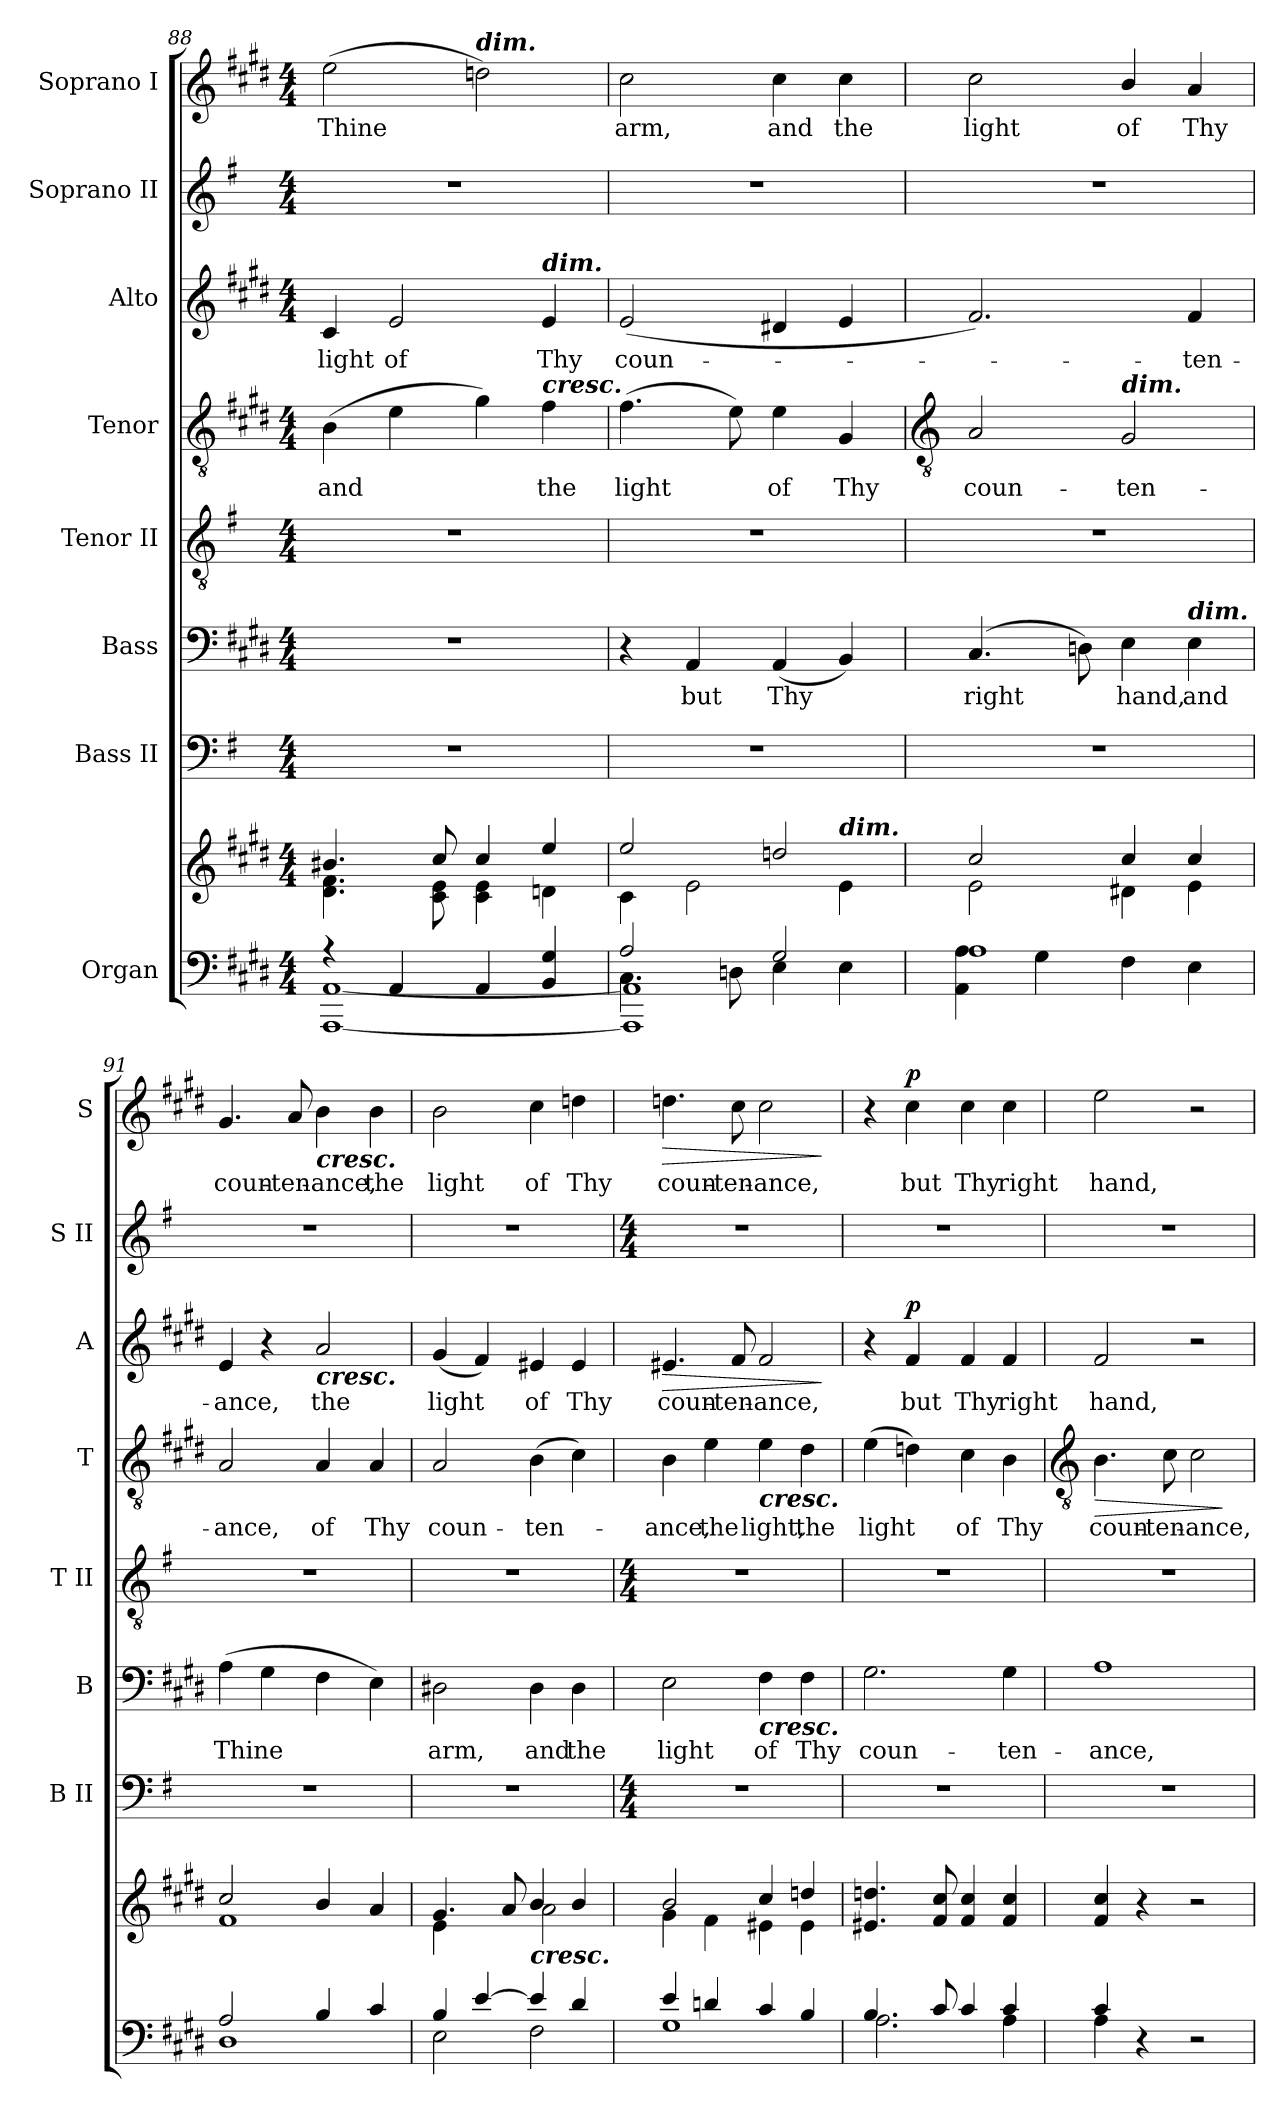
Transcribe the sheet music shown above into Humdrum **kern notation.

**kern	**kern	**kern	**kern	**text	**kern	**kern	**text	**dynam	**kern	**text	**dynam	**kern	**kern	**text	**dynam
*part8	*part8	*part7	*part6	*part6	*part5	*part4	*part4	*part4	*part3	*part3	*part3	*part2	*part1	*part1	*part1
*staff9	*staff8	*staff7	*staff6	*staff6	*staff5	*staff4	*staff4	*staff4	*staff3	*staff3	*staff3	*staff2	*staff1	*staff1	*staff1
*I"Organ	*	*I"Bass II	*I"Bass	*	*I"Tenor II	*I"Tenor	*	*	*I"Alto	*	*	*I"Soprano II	*I"Soprano I	*	*
*	*	*I'B II	*I'B	*	*I'T II	*I'T	*	*	*I'A	*	*	*I'S II	*I'S	*	*
!!LO:LB:g=z
*clefF4	*clefG2	*clefF4	*clefF4	*	*clefGv2	*clefGv2	*	*	*clefG2	*	*	*clefG2	*clefG2	*	*
*k[f#c#g#d#]	*k[f#c#g#d#]	*k[f#]	*k[f#c#g#d#]	*	*k[f#]	*k[f#c#g#d#]	*	*	*k[f#c#g#d#]	*	*	*k[f#]	*k[f#c#g#d#]	*	*
*E:	*E:	*G:	*E:	*	*G:	*E:	*	*	*E:	*	*	*G:	*E:	*	*
*M4/4	*M4/4	*M4/4	*M4/4	*	*M4/4	*M4/4	*	*	*M4/4	*	*	*M4/4	*M4/4	*	*
=88	=88	=88	=88	=88	=88	=88	=88	=88	=88	=88	=88	=88	=88	=88	=88
*^	*^	*	*	*	*	*	*	*	*	*	*	*	*	*	*
!	!	!	!	!	!	!	!	!	!LO:LY:b	!	!	!LO:LY:b	!	!	!	!LO:LY:b	!
4r	[1AAA\ [1AA\	4.b#X/	4.d#\ 4.f#\	1r	1r	.	1r	(>4B	and	.	4c#	light	.	1r	(>2ee	Thine	.
!	!	!	!	!	!	!	!	!	!	!	!	!LO:LY:b	!	!	!	!	!
4AA/	.	.	.	.	.	.	.	4e	.	.	2e	of	.	.	.	.	.
.	.	8cc#/	8c#\ 8e\	.	.	.	.	.	.	.	.	.	.	.	.	.	.
!	!	!	!	!	!	!	!	!	!	!	!	!	!	!	!LO:TX:a:Bi:t=dim.	!	!
4AA/	.	4cc#/	4c#\ 4e\	.	.	.	.	4g#)	.	.	.	.	.	.	2ddn)	.	.
!	!	!	!	!	!	!	!	!	!	!	!LO:TX:a:Bi:t=dim.	!	!	!	!	!	!
!	!	!	!	!	!	!	!	!LO:TX:a:Bi:t=cresc.	!	!	!	!	!	!	!	!	!
!	!	!	!	!	!	!	!	!	!LO:LY:b	!	!	!LO:LY:b	!	!	!	!	!
4BB/ 4G#/	.	4ee/	4dn\	.	.	.	.	4f#	the	.	4e	Thy	.	.	.	.	.
!!LO:LB:g=z
=89	=89	=89	=89	=89	=89	=89	=89	=89	=89	=89	=89	=89	=89	=89	=89	=89	=89
*	*^	*	*	*	*	*	*	*	*	*	*	*	*	*	*	*	*
!	!	!	!	!	!	!	!	!	!	!LO:LY:b	!	!	!LO:LY:b	!	!	!	!LO:LY:b	!
2A/	4.C#\	1AAA\] 1AA\]	2ee/	4c#\	1r	4r	.	1r	(>4.f#	light	.	(<2e	coun-	.	1r	2cc#	arm,	.
!	!	!	!	!	!	!	!LO:LY:b	!	!	!	!	!	!	!	!	!	!	!
.	.	.	.	2e\	.	4AA	but	.	.	.	.	.	.	.	.	.	.	.
.	8Dn\	.	.	.	.	.	.	.	8e)	.	.	.	.	.	.	.	.	.
!	!	!	!	!	!	!	!LO:LY:b	!	!	!LO:LY:b	!	!	!	!	!	!	!LO:LY:b	!
2G#/	4E\	.	2ddn/	.	.	(<4AA	Thy	.	4e	of	.	4d#X	.	.	.	4cc#	and	.
!	!	!	!	!LO:TX:a:Bi:t=dim.	!	!	!	!	!	!	!	!	!	!	!	!	!	!
!	!	!	!	!	!	!	!	!	!	!LO:LY:b	!	!	!	!	!	!	!LO:LY:b	!
.	4E\	.	.	4e\	.	4BB)	.	.	4G#	Thy	.	4e	.	.	.	4cc#	the	.
!!LO:LB:g=z
=90	=90	=90	=90	=90	=90	=90	=90	=90	=90	=90	=90	=90	=90	=90	=90	=90	=90	=90
*	*	*	*	*	*	*	*	*	*clefGv2	*	*	*	*	*	*	*	*	*
!	!	!	!	!	!	!	!LO:LY:b	!	!	!LO:LY:b	!	!	!	!	!	!	!LO:LY:b	!
1A/	1ryy	4AA\ 4A\	2cc#/	2e\	1r	(<4.C#	right	1r	2A	coun-	.	2.f#)	.	.	1r	2cc#	light	.
.	.	4G#\	.	.	.	.	.	.	.	.	.	.	.	.	.	.	.	.
.	.	.	.	.	.	8Dn)	.	.	.	.	.	.	.	.	.	.	.	.
!	!	!	!	!	!	!	!	!	!LO:TX:a:Bi:t=dim.	!	!	!	!	!	!	!	!	!
!	!	!	!	!	!	!	!LO:LY:b	!	!	!LO:LY:b	!	!	!	!	!	!	!LO:LY:b	!
.	.	4F#\	4cc#/	4d#X\	.	4E	hand,	.	2G#	-ten-	.	.	.	.	.	4b/	of	.
!	!	!	!	!	!	!LO:TX:a:Bi:t=dim.	!	!	!	!	!	!	!	!	!	!	!	!
!	!	!	!	!	!	!	!LO:LY:b	!	!	!	!	!	!LO:LY:b	!	!	!	!LO:LY:b	!
.	.	4E\	4cc#/	4e\	.	4E	and	.	.	.	.	4f#	ten-	.	.	4a	Thy	.
=91	=91	=91	=91	=91	=91	=91	=91	=91	=91	=91	=91	=91	=91	=91	=91	=91	=91	=91
!	!	!	!	!	!	!	!LO:LY:b	!	!	!LO:LY:b	!	!	!LO:LY:b	!	!	!	!LO:LY:b	!
2A/	1ryy	1D#\	2cc#/	1f#\	1r	(>4A	Thine	1r	2A	-ance,	.	4e	-ance,	.	1r	4.g#	coun-	.
.	.	.	.	.	.	4G#	.	.	.	.	.	4r	.	.	.	.	.	.
!	!	!	!	!	!	!	!	!	!	!	!	!	!	!	!	!	!LO:LY:b	!
.	.	.	.	.	.	.	.	.	.	.	.	.	.	.	.	8a	-ten-	.
!	!	!	!	!	!	!	!	!	!	!	!	!	!	!	!	!LO:TX:b:Bi:t=cresc.	!	!
!	!	!	!	!	!	!	!	!	!	!	!	!LO:TX:b:Bi:t=cresc.	!	!	!	!	!	!
!	!	!	!	!	!	!	!	!	!	!LO:LY:b	!	!	!LO:LY:b	!	!	!	!LO:LY:b	!
4B/	.	.	4b/	.	.	4F#	.	.	4A	of	.	2a	the	.	.	4b	-ance,	.
!	!	!	!	!	!	!	!	!	!	!LO:LY:b	!	!	!	!	!	!	!LO:LY:b	!
4c#/	.	.	4a/	.	.	4E)	.	.	4A	Thy	.	.	.	.	.	4b	the	.
=92	=92	=92	=92	=92	=92	=92	=92	=92	=92	=92	=92	=92	=92	=92	=92	=92	=92	=92
!	!	!	!	!	!	!	!LO:LY:b	!	!	!LO:LY:b	!	!	!LO:LY:b	!	!	!	!LO:LY:b	!
4B/	1ryy	2E\	4.g#/	4e\	1r	2D#X	arm,	1r	2A	coun-	.	(<4g#	light	.	1r	2b	light	.
[4e/	.	.	.	4ryy	.	.	.	.	.	.	.	4f#)	.	.	.	.	.	.
.	.	.	8a/	.	.	.	.	.	.	.	.	.	.	.	.	.	.	.
!	!	!	!LO:TX:b:Bi:t=cresc.	!	!	!	!	!	!	!	!	!	!	!	!	!	!	!
!	!	!	!	!	!	!	!LO:LY:b	!	!	!LO:LY:b	!	!	!LO:LY:b	!	!	!	!LO:LY:b	!
4e/]	.	2F#\	4b/	2a\	.	4D#	and	.	(>4B	-ten-	.	4e#X	of	.	.	4cc#	of	.
!	!	!	!	!	!	!	!LO:LY:b	!	!	!	!	!	!LO:LY:b	!	!	!	!LO:LY:b	!
4d#/	.	.	4b/	.	.	4D#	the	.	4c#)	.	.	4e#	Thy	.	.	4ddn	Thy	.
!!LO:LB:g=z
=93	=93	=93	=93	=93	=93	=93	=93	=93	=93	=93	=93	=93	=93	=93	=93	=93	=93	=93
*	*	*	*	*	*M4/4	*	*	*M4/4	*	*	*	*	*	*	*M4/4	*	*	*
!	!	!	!	!	!	!	!LO:LY:b	!	!	!LO:LY:b	!	!	!LO:LY:b	!LO:HP:b	!	!	!LO:LY:b	!LO:HP:b
4e/	1ryy	1G#\	2b/	4g#\	1r	2E	light	1r	4B	ance,	.	4.e#X	coun-	>	1r	4.ddn	coun-	>
!	!	!	!	!	!	!	!	!	!	!LO:LY:b	!	!	!	!	!	!	!	!
4dn/	.	.	.	4f#\	.	.	.	.	4e	the	.	.	.	.	.	.	.	.
!	!	!	!	!	!	!	!	!	!	!	!	!	!LO:LY:b	!	!	!	!LO:LY:b	!
.	.	.	.	.	.	.	.	.	.	.	.	8f#	-ten-	.	.	8cc#	-ten-	.
!	!	!	!	!	!	!	!	!	!LO:TX:b:Bi:t=cresc.	!	!	!	!	!	!	!	!	!
!	!	!	!	!	!	!LO:TX:b:Bi:t=cresc.	!	!	!	!	!	!	!	!	!	!	!	!
!	!	!	!	!	!	!	!LO:LY:b	!	!	!LO:LY:b	!	!	!LO:LY:b	!	!	!	!LO:LY:b	!
4c#/	.	.	4cc#/	4e#X\	.	4F#	of	.	4e	light,	.	2f#	-ance,	.	.	2cc#	-ance,	.
!	!	!	!	!	!	!	!LO:LY:b	!	!	!LO:LY:b	!	!	!	!	!	!	!	!
4B/	.	.	4ddn/	4e#\	.	4F#	Thy	.	4d#	the	.	.	.	.	.	.	.	.
*v	*v	*v	*	*	*	*	*	*	*	*	*	*	*	*	*	*	*	*
*	*v	*v	*	*	*	*	*	*	*	*	*	*	*	*	*	*
.	.	.	.	.	.	.	.	.	.	.	]	.	.	.	]
!!LO:LB:g=z
=94	=94	=94	=94	=94	=94	=94	=94	=94	=94	=94	=94	=94	=94	=94	=94
*^	*^	*	*	*	*	*	*	*	*	*	*	*	*	*	*
!	!	!	!	!	!	!LO:LY:b	!	!	!LO:LY:b	!	!	!	!	!	!	!	!
4.B/	2.A\	4.e#X/ 4.ddn/	1ryy	1r	2.G#	coun-	1r	(>4e	light	.	4r	.	.	1r	4r	.	.
!	!	!	!	!	!	!	!	!	!	!	!	!LO:LY:b	!LO:DY:b	!	!	!LO:LY:b	!LO:DY:b
.	.	.	.	.	.	.	.	4dn)	.	.	4f#	but	p	.	4cc#	but	p
8c#/	.	8f#/ 8cc#/	.	.	.	.	.	.	.	.	.	.	.	.	.	.	.
!	!	!	!	!	!	!	!	!	!LO:LY:b	!	!	!LO:LY:b	!	!	!	!LO:LY:b	!
4c#/	.	4f#/ 4cc#/	.	.	.	.	.	4c#	of	.	4f#	Thy	.	.	4cc#	Thy	.
!	!	!	!	!	!	!LO:LY:b	!	!	!LO:LY:b	!	!	!LO:LY:b	!	!	!	!LO:LY:b	!
4c#/	4A\	4f#/ 4cc#/	.	.	4G#	-ten-	.	4B	Thy	.	4f#	right	.	.	4cc#	right	.
!!LO:LB:g=z
=95	=95	=95	=95	=95	=95	=95	=95	=95	=95	=95	=95	=95	=95	=95	=95	=95	=95
*	*	*	*	*	*	*	*	*clefGv2	*	*	*	*	*	*	*	*	*
!	!	!	!	!	!	!LO:LY:b	!	!	!LO:LY:b	!LO:HP:b	!	!LO:LY:b	!	!	!	!LO:LY:b	!
4c#/	4A\	4f#/ 4cc#/	1ryy	1r	1A	-ance,	1r	4.B	coun-	>	2f#	hand,	.	1r	2ee	hand,	.
4r	4ryy	4r	.	.	.	.	.	.	.	.	.	.	.	.	.	.	.
!	!	!	!	!	!	!	!	!	!LO:LY:b	!	!	!	!	!	!	!	!
.	.	.	.	.	.	.	.	8c#	-ten-	.	.	.	.	.	.	.	.
!	!	!	!	!	!	!	!	!	!LO:LY:b	!	!	!	!	!	!	!	!
2r	2ryy	2r	.	.	.	.	.	2c#	-ance,	.	2r	.	.	.	2r	.	.
*v	*v	*	*	*	*	*	*	*	*	*	*	*	*	*	*	*	*
*	*v	*v	*	*	*	*	*	*	*	*	*	*	*	*	*	*
.	.	.	.	.	.	.	.	]	.	.	.	.	.	.	.
=	=	=	=	=	=	=	=	=	=	=	=	=	=	=	=
*-	*-	*-	*-	*-	*-	*-	*-	*-	*-	*-	*-	*-	*-	*-	*-
